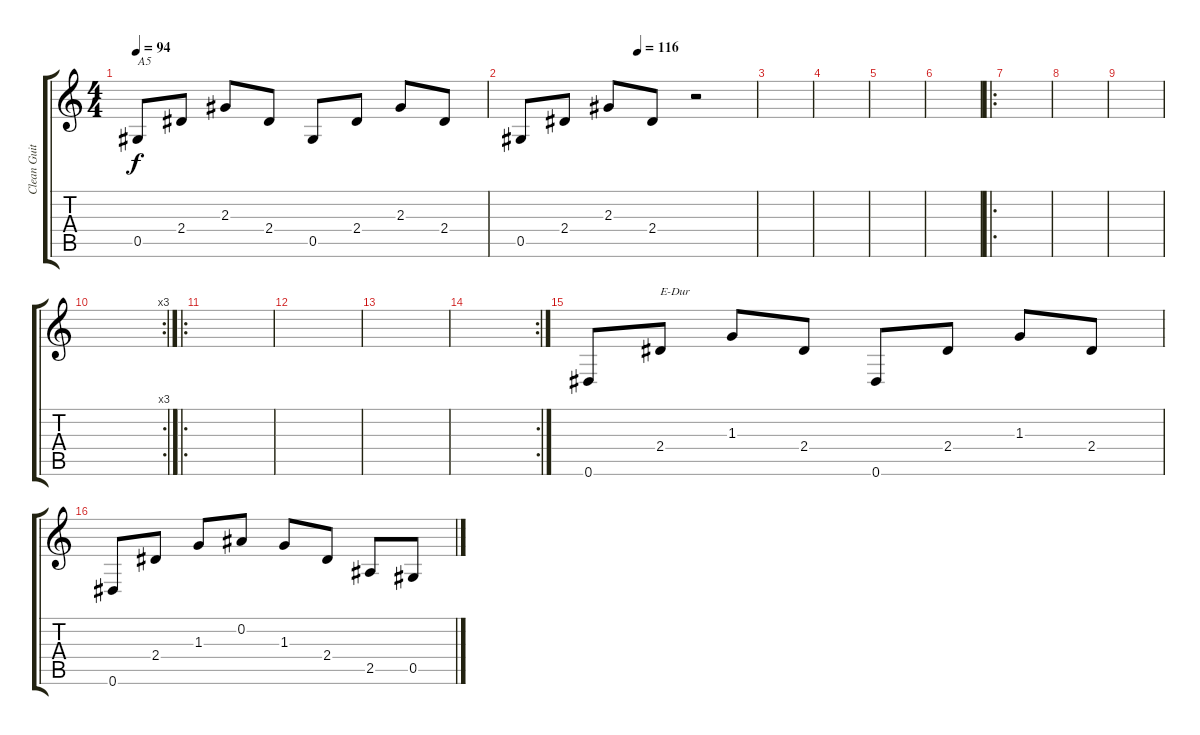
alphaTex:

\track ("Clean Guitar" "Clean Guit") {instrument electricguitarjazz}
\staff {score tabs}
\tuning (Eb4 Bb3 Gb3 Db3 Ab2 Eb2) {hide}
\ts (4 4)
\tempo 94
\clef g2
\ks c
0.5.8{txt "A5" dy f} 2.4.8 2.3.8 2.4.8 0.5.8 2.4.8 2.3.8 2.4.8 |
\tempo (116 0.5)
0.5.8 2.4.8 2.3.8 2.4.8 r.2 |
|
|
|
|
\ro
|
|
|
\rc 3
|
\ro
|
|
|
\rc 2
|
0.6.8 2.4.8{txt "E-Dur"} 1.3.8 2.4.8 0.6.8 2.4.8 1.3.8 2.4.8 |
0.6.8 2.4.8 1.3.8 0.2.8 1.3.8 2.4.8 2.5.8 0.5.8
